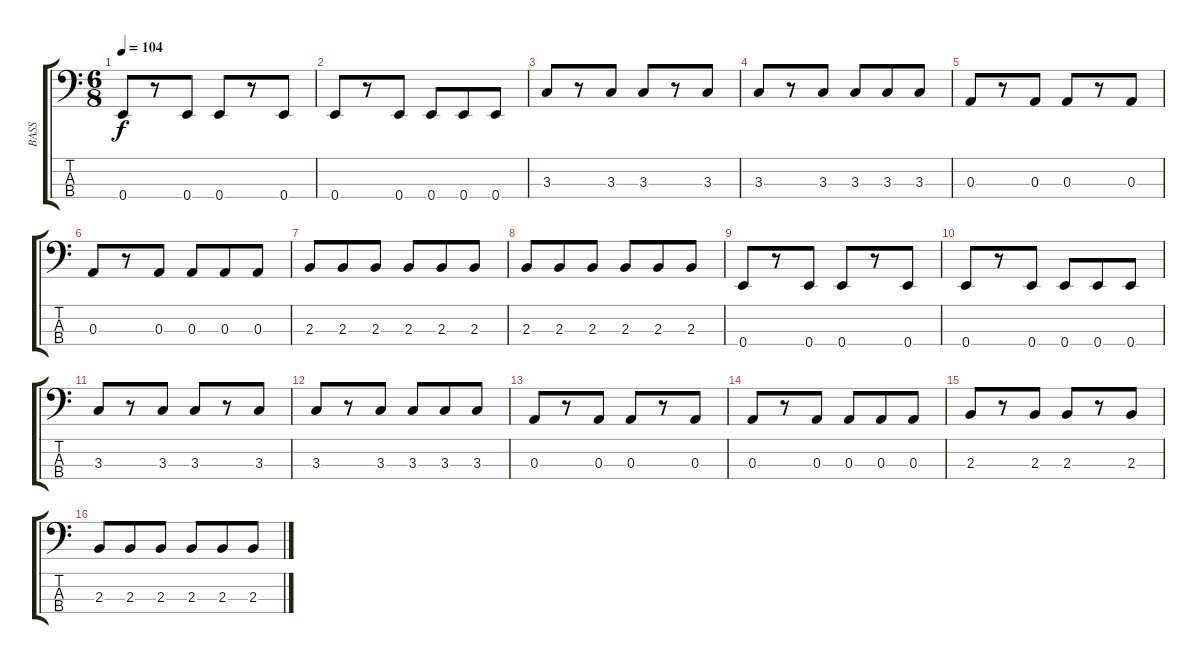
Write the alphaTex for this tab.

\track ("BASS" "BASS") {instrument electricbassfinger}
\staff {score tabs}
\tuning (G2 D2 A1 E1) {hide}
\ts (6 8)
\tempo 104
\clef f4
\ks c
0.4.8{dy f} r.8 0.4.8 0.4.8 r.8 0.4.8 |
0.4.8 r.8 0.4.8 0.4.8 0.4.8 0.4.8 |
3.3.8 r.8 3.3.8 3.3.8 r.8 3.3.8 |
3.3.8 r.8 3.3.8 3.3.8 3.3.8 3.3.8 |
0.3.8 r.8 0.3.8 0.3.8 r.8 0.3.8 |
0.3.8 r.8 0.3.8 0.3.8 0.3.8 0.3.8 |
2.3.8 2.3.8 2.3.8 2.3.8 2.3.8 2.3.8 |
2.3.8 2.3.8 2.3.8 2.3.8 2.3.8 2.3.8 |
0.4.8 r.8 0.4.8 0.4.8 r.8 0.4.8 |
0.4.8 r.8 0.4.8 0.4.8 0.4.8 0.4.8 |
3.3.8 r.8 3.3.8 3.3.8 r.8 3.3.8 |
3.3.8 r.8 3.3.8 3.3.8 3.3.8 3.3.8 |
0.3.8 r.8 0.3.8 0.3.8 r.8 0.3.8 |
0.3.8 r.8 0.3.8 0.3.8 0.3.8 0.3.8 |
2.3.8 r.8 2.3.8 2.3.8 r.8 2.3.8 |
2.3.8 2.3.8 2.3.8 2.3.8 2.3.8 2.3.8
